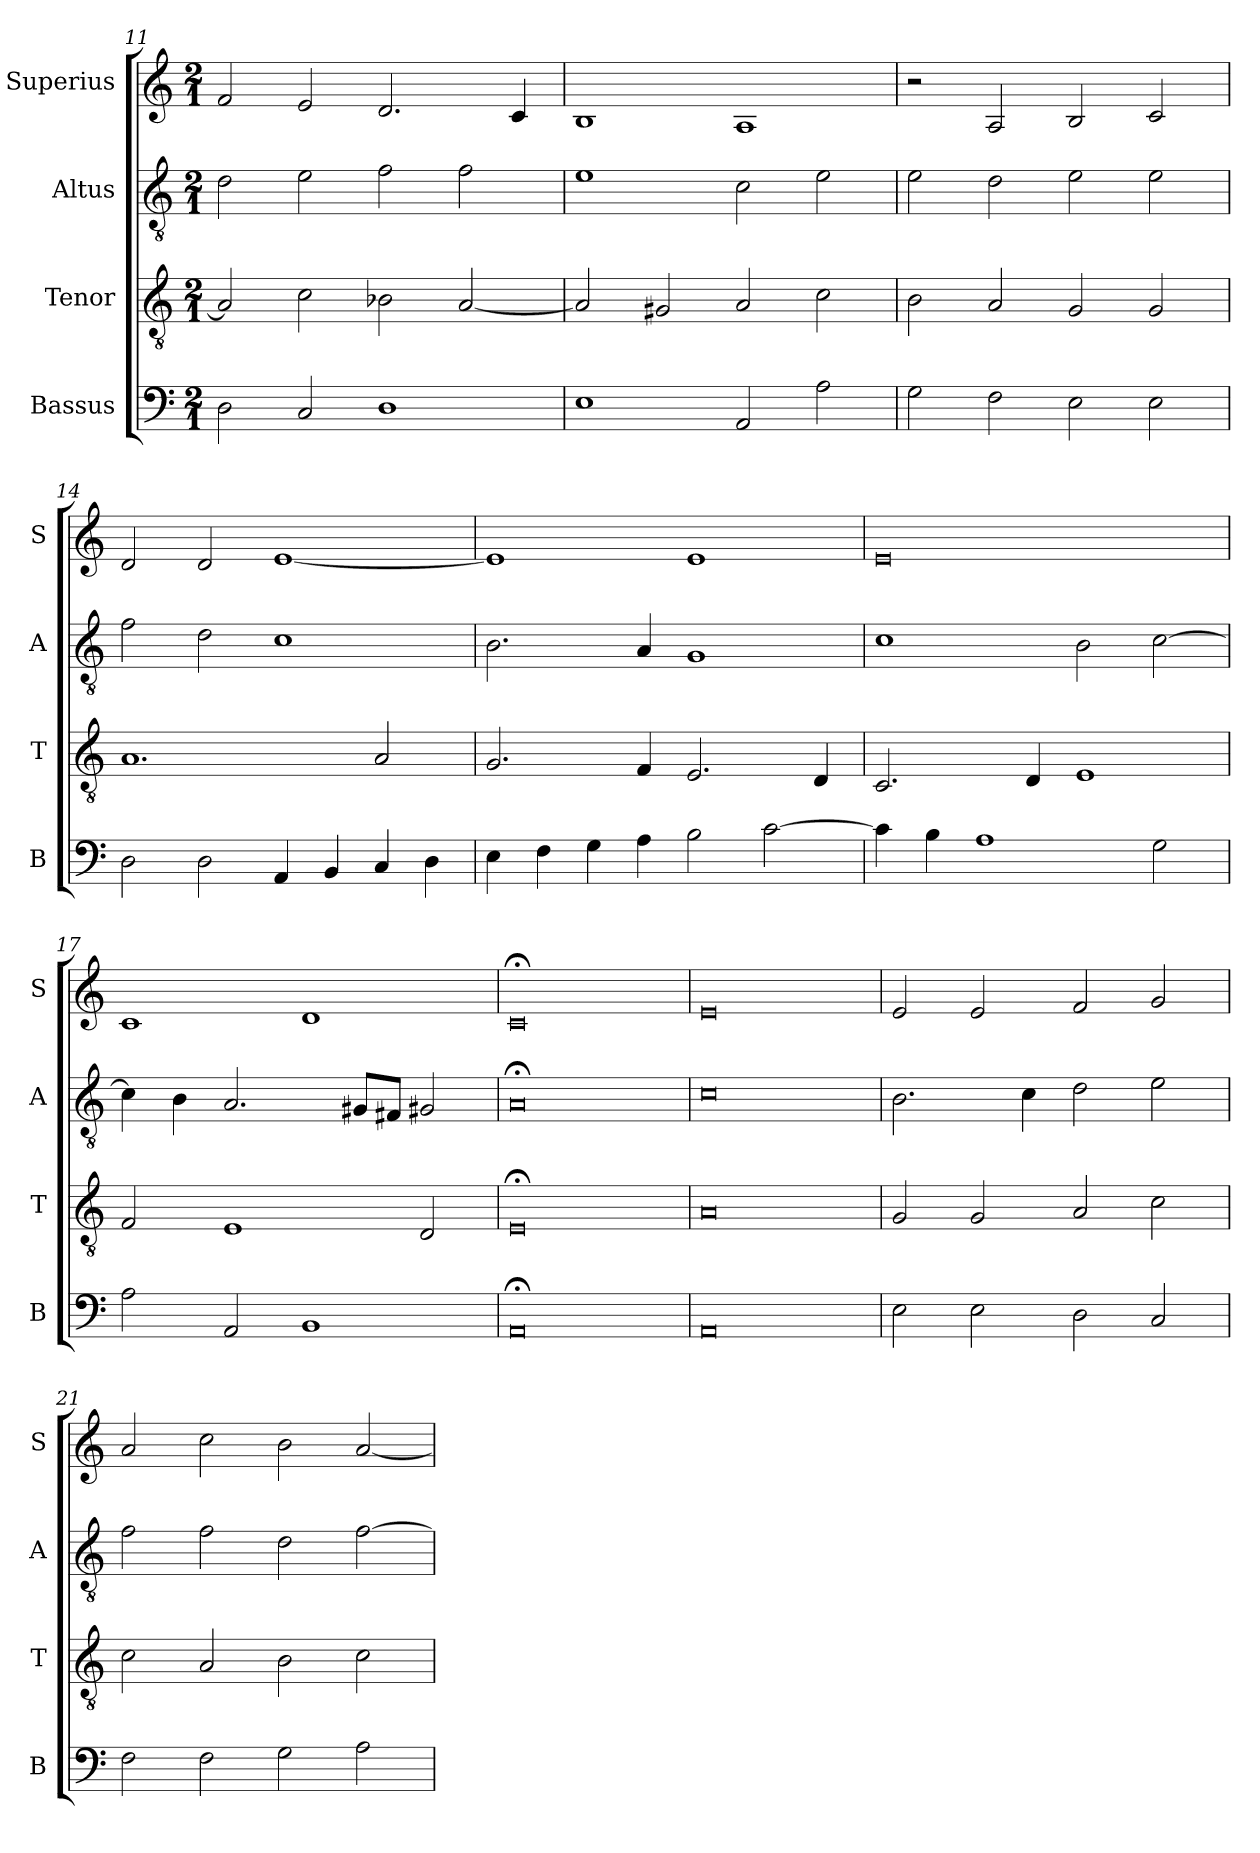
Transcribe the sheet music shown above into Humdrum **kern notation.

**kern	**kern	**kern	**kern
*part4	*part3	*part2	*part1
*staff4	*staff3	*staff2	*staff1
*I"Bassus	*I"Tenor	*I"Altus	*I"Superius
*I'B	*I'T	*I'A	*I'S
*clefF4	*clefGv2	*clefGv2	*clefG2
*k[]	*k[]	*k[]	*k[]
*C:	*C:	*C:	*C:
*M2/1	*M2/1	*M2/1	*M2/1
=11	=11	=11	=11
2D	2A]	2d	2f
2C	2c	2e	2e
1D	2B-X	2f	2.d
.	[2A	2f	.
.	.	.	4c
=12	=12	=12	=12
1E	2A]	1e	1B
.	2G#X	.	.
2AA	2A	2c	1A
2A	2c	2e	.
=13	=13	=13	=13
2G	2B	2e	2r
2F	2A	2d	2A
2E	2G	2e	2B
2E	2G	2e	2c
=14	=14	=14	=14
2D	1.A	2f	2d
2D	.	2d	2d
4AA	.	1c	[1e
4BB	.	.	.
4C	2A	.	.
4D	.	.	.
=15	=15	=15	=15
4E	2.G	2.B	1e]
4F	.	.	.
4G	.	.	.
4A	4F	4A	.
2B	2.E	1G	1e
[2c	.	.	.
.	4D	.	.
=16	=16	=16	=16
4c]	2.C	1c	0e
4B	.	.	.
1A	.	.	.
.	4D	.	.
.	1E	2B	.
2G	.	[2c	.
=17	=17	=17	=17
2A	2F	4c]	1c
.	.	4B	.
2AA	1E	2.A	.
1BB	.	.	1d
.	.	8G#XL	.
.	.	8F#XJ	.
.	2D	2G#X	.
=18	=18	=18	=18
0AA;<	0E;<	0A;<	0c;<
=19	=19	=19	=19
0AA	0A	0c	0e
=20	=20	=20	=20
2E	2G	2.B	2e
2E	2G	.	2e
.	.	4c	.
2D	2A	2d	2f
2C	2c	2e	2g
=21	=21	=21	=21
2F	2c	2f	2a
2F	2A	2f	2cc
2G	2B	2d	2b
2A	2c	[2f	[2a
=	=	=	=
*-	*-	*-	*-
